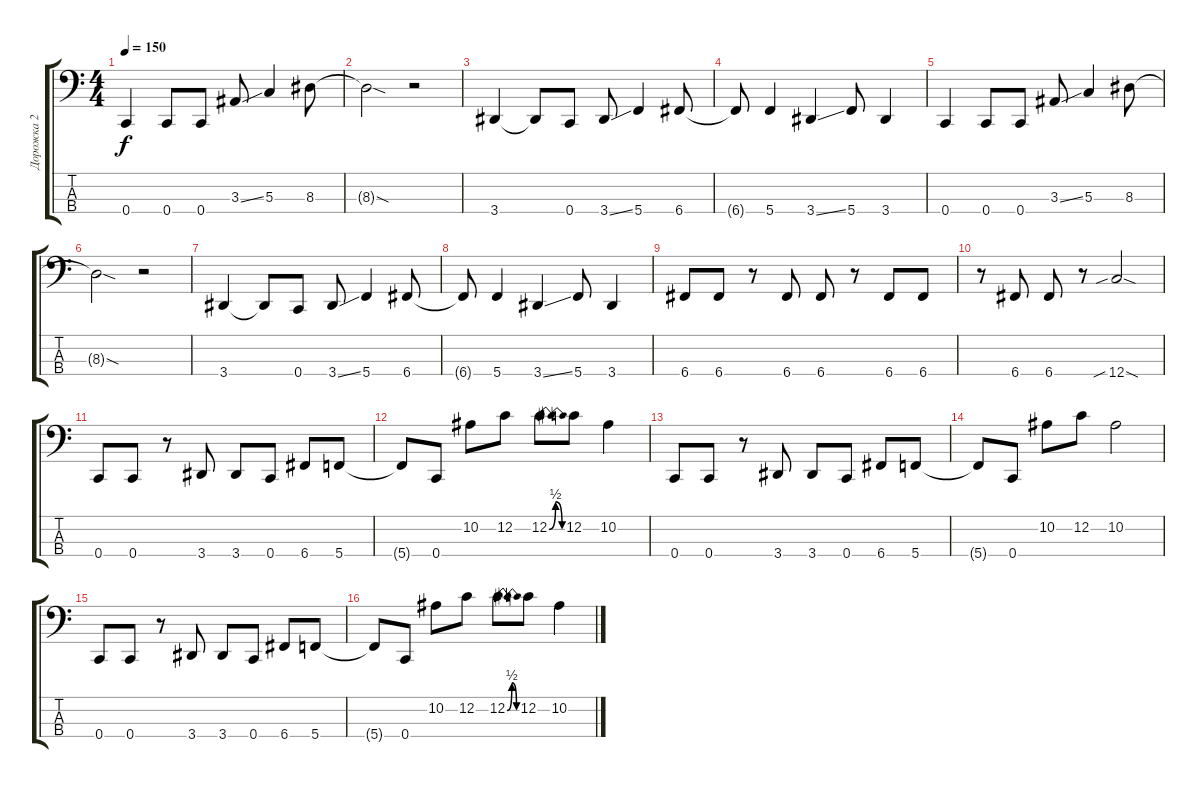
\track ("Дорожка 2" "Дорожка 2") {instrument electricbassfinger}
\staff {score tabs}
\tuning (F2 C2 G1 C1) {hide}
\ts (4 4)
\tempo 150
\clef f4
\ks c
0.4.4{dy f} 0.4.8 0.4.8 3.3{ss}.8 5.3.4 8.3.8 |
8.3{sod t}.2 r.2 |
3.4.4 3.4{t}.8 0.4.8 3.4{ss}.8 5.4.4 6.4.8 |
6.4{t}.8 5.4.4 3.4{ss}.4 5.4.8 3.4.4 |
0.4.4 0.4.8 0.4.8 3.3{ss}.8 5.3.4 8.3.8 |
8.3{sod t}.2 r.2 |
3.4.4 3.4{t}.8 0.4.8 3.4{ss}.8 5.4.4 6.4.8 |
6.4{t}.8 5.4.4 3.4{ss}.4 5.4.8 3.4.4 |
6.4.8 6.4.8 r.8 6.4.8 6.4.8 r.8 6.4.8 6.4.8 |
r.8 6.4.8 6.4.8 r.8 12.4{sib sod}.2 |
0.4.8 0.4.8 r.8 3.4.8 3.4.8 0.4.8 6.4.8 5.4.8 |
5.4{t}.8 0.4.8 10.2.8 12.2.8 12.2{be (bendrelease 0 0 15 2 30 2 60 0)}.8 12.2.8 10.2.4 |
0.4.8 0.4.8 r.8 3.4.8 3.4.8 0.4.8 6.4.8 5.4.8 |
5.4{t}.8 0.4.8 10.2.8 12.2.8 10.2.2 |
0.4.8 0.4.8 r.8 3.4.8 3.4.8 0.4.8 6.4.8 5.4.8 |
5.4{t}.8 0.4.8 10.2.8 12.2.8 12.2{be (bendrelease 0 0 15 2 30 2 60 0)}.8 12.2.8 10.2.4
